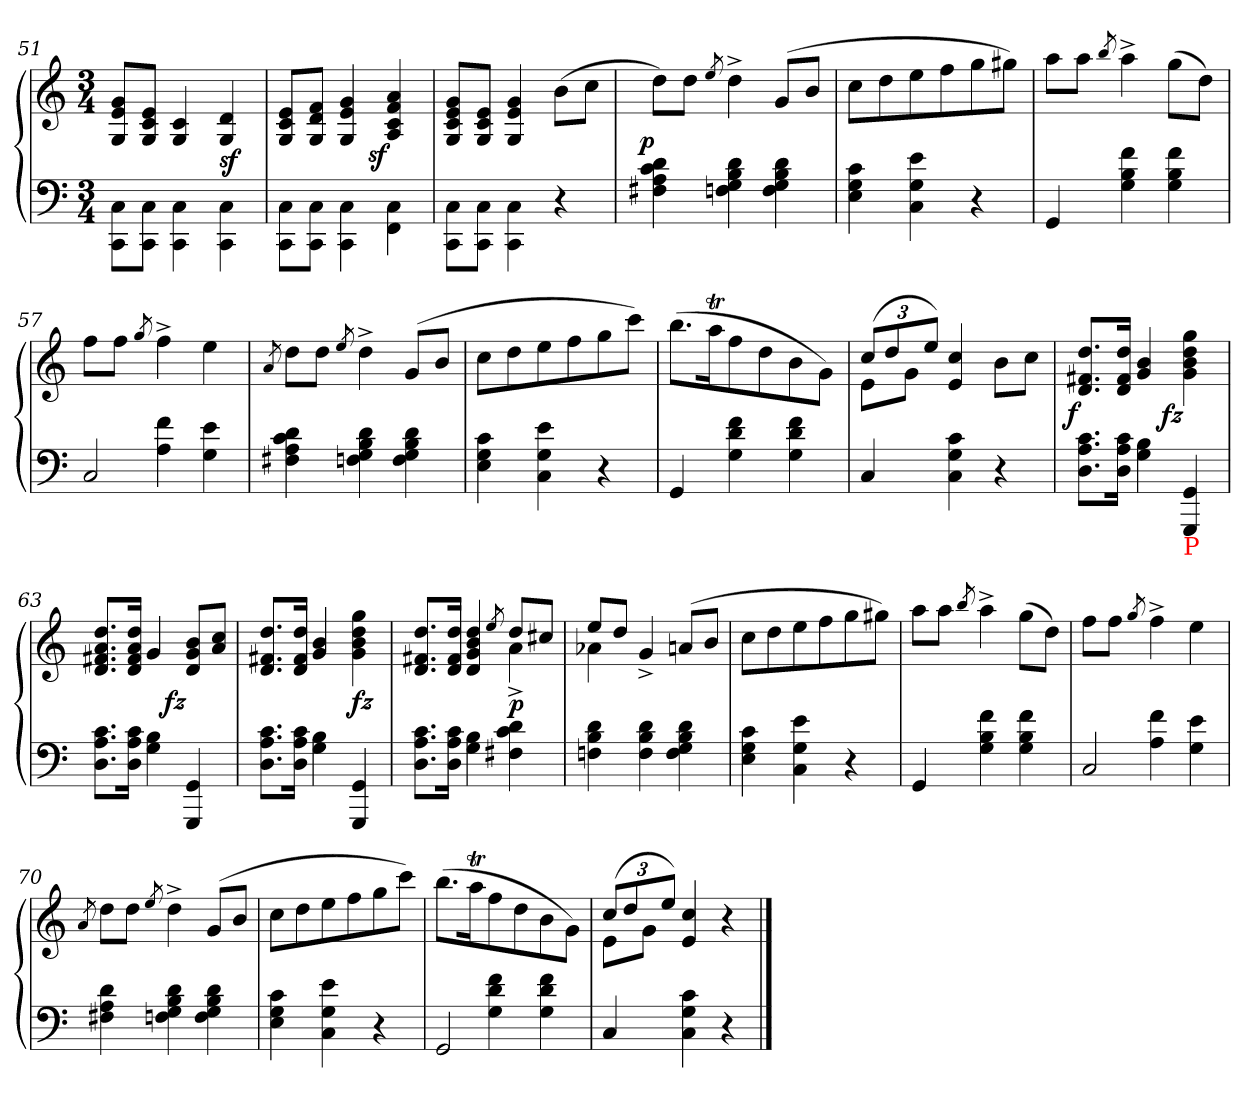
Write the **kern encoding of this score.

**kern	**kern	**dynam
*part1	*part1	*part1
*staff2	*staff1	*staff1/2
*clefF4	*clefG2	*
*k[]	*k[]	*
*M3/4	*M3/4	*
=51	=51	=51
8C\ 8CC\L	8g/ 8e/ 8G/L	.
8C\ 8CC\J	8e/ 8c/ 8G/J	.
4C\ 4CC\	4c/ 4G/	.
4C\ 4CC\	4d/ 4G/	sf
=52	=52	=52
8C\ 8CC\L	8e/ 8c/ 8G/L	.
8C\ 8CC\J	8f/ 8d/ 8G/J	.
4C\ 4CC\	4g/ 4e/ 4G/	.
!	!	!LO:DY:rj
4C\ 4FF\	4a/ 4f/ 4c/ 4A/	sf
=53	=53	=53
8C\ 8CC\L	8g/ 8e/ 8c/ 8G/L	.
8C\ 8CC\J	8e/ 8c/ 8G/J	.
4C\ 4CC\	4g/ 4e/ 4G/	.
4r	(>8b\L	.
.	8cc\J	.
=54	=54	=54
!	!	!LO:DY:rj
4d 4c 4A 4F#X	8ddL)	p
.	8ddJ	.
.	8qee/	.
4d 4B 4G 4Fn	4dd^<	.
4d 4B 4G 4F	(>8g/L	.
.	8b/J	.
=55	=55	=55
4c 4G 4E	8ccL	.
.	8dd	.
4e 4G 4C	8ee	.
.	8ff	.
4r	8gg	.
.	8gg#XJ)	.
=56	=56	=56
4GG	8aaL	.
.	8aaJ	.
.	8qbb/	.
4f 4B 4G	4aa^<	.
4f 4B 4G	(>8ggL	.
.	8ddJ)	.
=57	=57	=57
*^	*	*
2C/	4ryy	8ffL	.
.	.	8ffJ	.
.	.	8qgg/	.
.	4f\ 4A\	4ff^<	.
4ryy	4e\ 4G\	4ee	.
*v	*v	*	*
=58	=58	=58
.	8qa/	.
4d 4c 4A 4F#X	8ddL	.
.	8ddJ	.
.	8qee/	.
4d 4B 4G 4Fn	4dd^<	.
4d 4B 4G 4F	(>8g/L	.
.	8b/J	.
=59	=59	=59
4c 4G 4E	8ccL	.
.	8dd	.
4e 4G 4C	8ee	.
.	8ff	.
4r	8gg	.
.	8cccJ)	.
=60	=60	=60
4GG	(>8.bbL	.
.	16aaTk	.
4f 4d 4G	8ff	.
.	8dd	.
4f 4d 4G	8b	.
.	8gJ)	.
=61	=61	=61
*	*Xbrackettup	*
*	*^	*
4C	(>12ccL	8eL	.
.	12dd	.	.
.	.	8gJ	.
.	12eeJ)	.	.
4c 4G 4C	4cc/ 4e/	4ryy	.
4r	8b\L	4ryy	.
.	8ccJ	.	.
*	*v	*v	*
=62	=62	=62
!	!	!LO:DY:rj
8.c 8.A 8.DL	8.dd 8.f#X 8.dL	f
16c 16A 16DJk	16dd 16f# 16dJk	.
4B 4G	4b 4g	.
!LO:TX:b:color=red:t=P	!	!
!	!	!LO:DY:rj
4GG 4GGG	4gg 4dd 4b 4g	fz
=63	=63	=63
*	*^	*
8.c 8.A 8.DL	8.dd 8.a 8.f#X 8.dL	4ryy	.
16c 16A 16DJk	16dd 16a 16f# 16dJk	.	.
4B 4G	4g/	4ryy	.
!	!	!	!LO:DY:rj
4GG 4GGG	8b 8g 8dL	4ryy	fz
.	8cc 8aJ	.	.
*	*v	*v	*
=64	=64	=64
8.c 8.A 8.DL	8.dd 8.f#X 8.dL	.
16c 16A 16DJk	16dd 16f# 16dJk	.
4B 4G	4b 4g	.
4GG 4GGG	4gg 4dd 4b 4g	fz
=65	=65	=65
*	*^	*
8.c 8.A 8.DL	8.dd 8.f#X 8.dL	4ryy	.
16c 16A 16DJk	16dd 16f# 16dJk	.	.
4B 4G	4dd 4b 4g 4d	4ryy	.
.	8qee/	.	.
4d 4c 4F#X	8ddL	4a^<	p
.	8cc#XJ	.	.
=66	=66	=66	=66
4d 4B 4Fn	8eeL	4a-X	.
.	8ddJ	.	.
4d 4B 4F	4g^<	4ryy	.
4d 4B 4G 4F	(>8an/L	4ryy	.
.	8bJ	.	.
*	*v	*v	*
=67	=67	=67
4c 4G 4E	8ccL	.
.	8dd	.
4e 4G 4C	8ee	.
.	8ff	.
4r	8gg	.
.	8gg#XJ)	.
=68	=68	=68
4GG	8aaL	.
.	8aaJ	.
.	8qbb/	.
4f 4B 4G	4aa^<	.
4f 4B 4G	(>8ggL	.
.	8ddJ)	.
=69	=69	=69
*^	*	*
2C/	4ryy	8ffL	.
.	.	8ffJ	.
.	.	8qgg/	.
.	4f\ 4A\	4ff^<	.
4ryy	4e\ 4G\	4ee	.
*v	*v	*	*
=70	=70	=70
.	8qa/	.
4d 4A 4F#X	8ddL	.
.	8ddJ	.
.	8qee/	.
4d 4B 4G 4Fn	4dd^<	.
4d 4B 4G 4F	(>8g/L	.
.	8b/J	.
=71	=71	=71
4c 4G 4E	8ccL	.
.	8dd	.
4e 4G 4C	8ee	.
.	8ff	.
4r	8gg	.
.	8cccJ)	.
=72	=72	=72
*^	*	*
2GG	4ryy	(>8.bbL	.
.	.	16aaTk	.
.	4f 4d 4G	8ff	.
.	.	8dd	.
4ryy	4f 4d 4G	8b	.
.	.	8gJ)	.
*v	*v	*	*
=73	=73	=73
*	*^	*
4C	(>12ccL	8eL	.
.	12dd	.	.
.	.	8gJ	.
.	12eeJ)	.	.
4c 4G 4C	4cc 4e	4ryy	.
4r	4r	4ryy	.
*	*v	*v	*
==	==	==
*-	*-	*-
